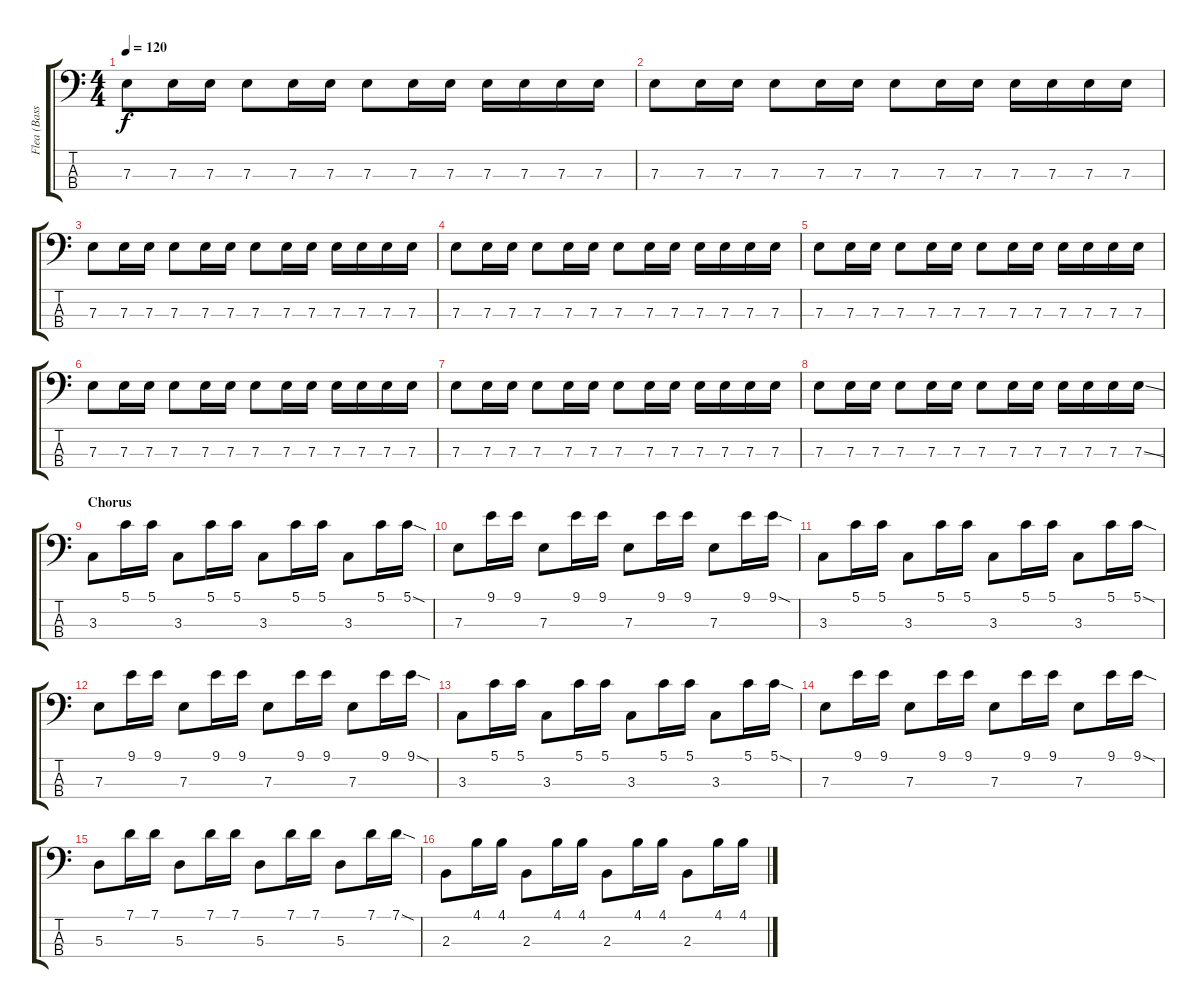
\track ("Flea (Bass)" "Flea (Bass") {instrument electricbassfinger}
\staff {score tabs}
\tuning (G2 D2 A1 E1) {hide}
\ts (4 4)
\tempo 120
\clef f4
\ks c
7.3.8{dy f} 7.3.16 7.3.16 7.3.8 7.3.16 7.3.16 7.3.8 7.3.16 7.3.16 7.3.16 7.3.16 7.3.16 7.3.16 |
7.3.8 7.3.16 7.3.16 7.3.8 7.3.16 7.3.16 7.3.8 7.3.16 7.3.16 7.3.16 7.3.16 7.3.16 7.3.16 |
7.3.8 7.3.16 7.3.16 7.3.8 7.3.16 7.3.16 7.3.8 7.3.16 7.3.16 7.3.16 7.3.16 7.3.16 7.3.16 |
7.3.8 7.3.16 7.3.16 7.3.8 7.3.16 7.3.16 7.3.8 7.3.16 7.3.16 7.3.16 7.3.16 7.3.16 7.3.16 |
7.3.8 7.3.16 7.3.16 7.3.8 7.3.16 7.3.16 7.3.8 7.3.16 7.3.16 7.3.16 7.3.16 7.3.16 7.3.16 |
7.3.8 7.3.16 7.3.16 7.3.8 7.3.16 7.3.16 7.3.8 7.3.16 7.3.16 7.3.16 7.3.16 7.3.16 7.3.16 |
7.3.8 7.3.16 7.3.16 7.3.8 7.3.16 7.3.16 7.3.8 7.3.16 7.3.16 7.3.16 7.3.16 7.3.16 7.3.16 |
7.3.8 7.3.16 7.3.16 7.3.8 7.3.16 7.3.16 7.3.8 7.3.16 7.3.16 7.3.16 7.3.16 7.3.16 7.3{ss}.16 |
\section ("" "Chorus")
3.3.8 5.1.16 5.1.16 3.3.8 5.1.16 5.1.16 3.3.8 5.1.16 5.1.16 3.3.8 5.1.16 5.1{sod}.16 |
7.3.8 9.1.16 9.1.16 7.3.8 9.1.16 9.1.16 7.3.8 9.1.16 9.1.16 7.3.8 9.1.16 9.1{sod}.16 |
3.3.8 5.1.16 5.1.16 3.3.8 5.1.16 5.1.16 3.3.8 5.1.16 5.1.16 3.3.8 5.1.16 5.1{sod}.16 |
7.3.8 9.1.16 9.1.16 7.3.8 9.1.16 9.1.16 7.3.8 9.1.16 9.1.16 7.3.8 9.1.16 9.1{sod}.16 |
3.3.8 5.1.16 5.1.16 3.3.8 5.1.16 5.1.16 3.3.8 5.1.16 5.1.16 3.3.8 5.1.16 5.1{sod}.16 |
7.3.8 9.1.16 9.1.16 7.3.8 9.1.16 9.1.16 7.3.8 9.1.16 9.1.16 7.3.8 9.1.16 9.1{sod}.16 |
5.3.8 7.1.16 7.1.16 5.3.8 7.1.16 7.1.16 5.3.8 7.1.16 7.1.16 5.3.8 7.1.16 7.1{sod}.16 |
2.3.8 4.1.16 4.1.16 2.3.8 4.1.16 4.1.16 2.3.8 4.1.16 4.1.16 2.3.8 4.1.16 4.1.16
